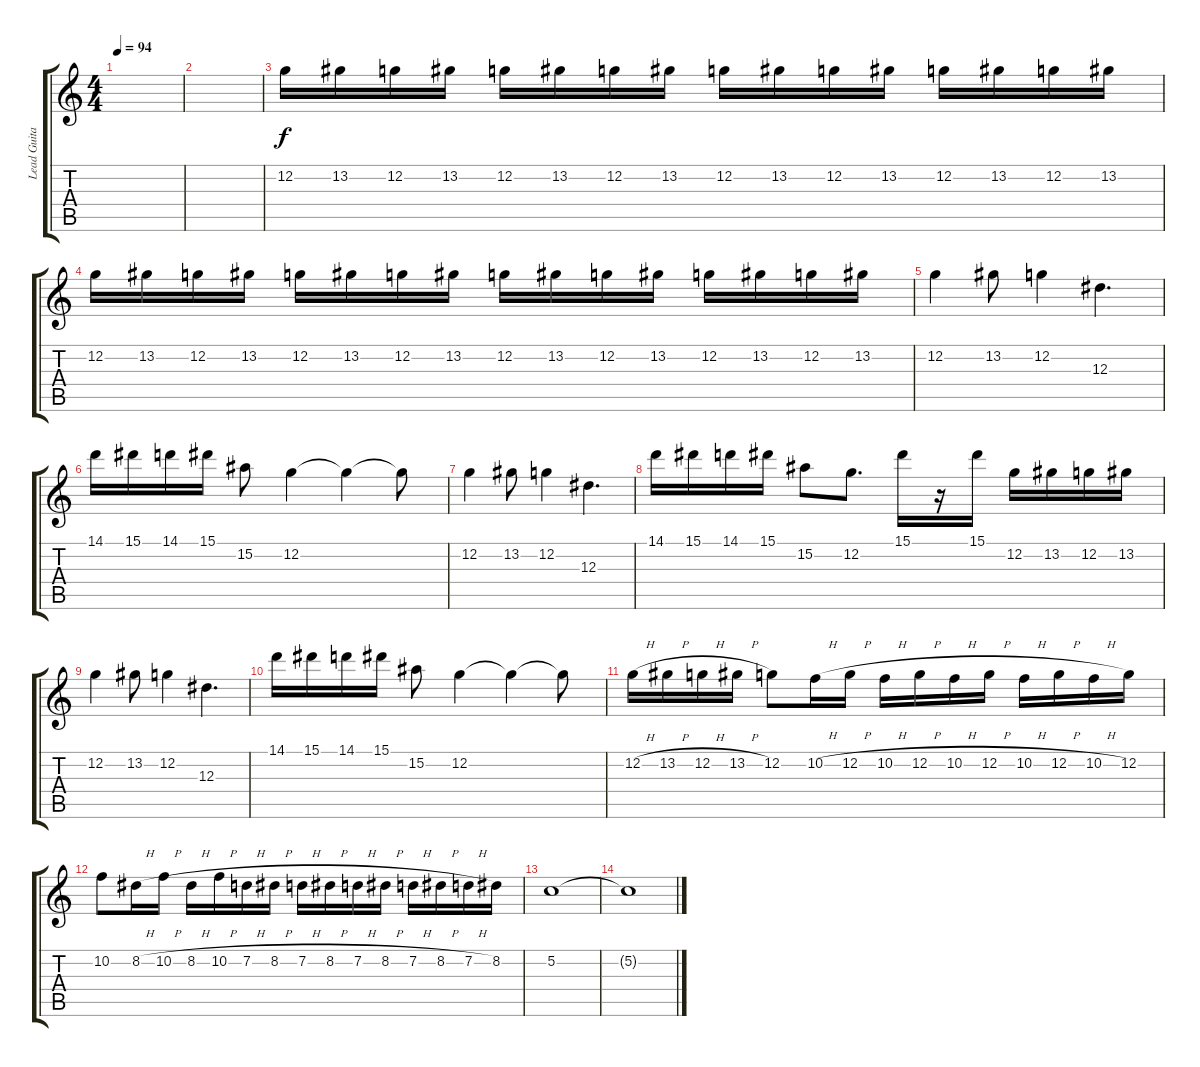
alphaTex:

\track ("Lead Guitars" "Lead Guita") {instrument overdrivenguitar}
\staff {score tabs}
\tuning (C4 G3 Eb3 Bb2 F2 C2) {hide}
\ts (4 4)
\tempo 94
\clef g2
\ks c
|
|
12.2.16{volume 11} 13.2.16 12.2.16 13.2.16 12.2.16 13.2.16 12.2.16 13.2.16 12.2.16 13.2.16 12.2.16 13.2.16 12.2.16 13.2.16 12.2.16 13.2.16 |
12.2.16 13.2.16 12.2.16 13.2.16 12.2.16 13.2.16 12.2.16 13.2.16 12.2.16 13.2.16 12.2.16 13.2.16 12.2.16 13.2.16 12.2.16 13.2.16 |
12.2.4 13.2.8 12.2.4 12.3.4{d} |
14.1.16 15.1.16 14.1.16 15.1.16 15.2.8 12.2.4 12.2{t}.4 12.2{t}.8 |
12.2.4 13.2.8 12.2.4 12.3.4{d} |
14.1.16 15.1.16 14.1.16 15.1.16 15.2.8 12.2.8{d} 15.1.16 r.16 15.1.16 12.2.16 13.2.16 12.2.16 13.2.16 |
12.2.4 13.2.8 12.2.4 12.3.4{d} |
14.1.16 15.1.16 14.1.16 15.1.16 15.2.8 12.2.4 12.2{t}.4 12.2{t}.8 |
12.2{h}.16 13.2{h}.16 12.2{h}.16 13.2{h}.16 12.2.8 10.2{h}.16 12.2{h}.16 10.2{h}.16 12.2{h}.16 10.2{h}.16 12.2{h}.16 10.2{h}.16 12.2{h}.16 10.2{h}.16 12.2.16 |
10.2.8 8.2{h}.16 10.2{h}.16 8.2{h}.16 10.2{h}.16 7.2{h}.16 8.2{h}.16 7.2{h}.16 8.2{h}.16 7.2{h}.16 8.2{h}.16 7.2{h}.16 8.2{h}.16 7.2{h}.16 8.2.16 |
5.2.1{volume 0} |
5.2{t}.1
